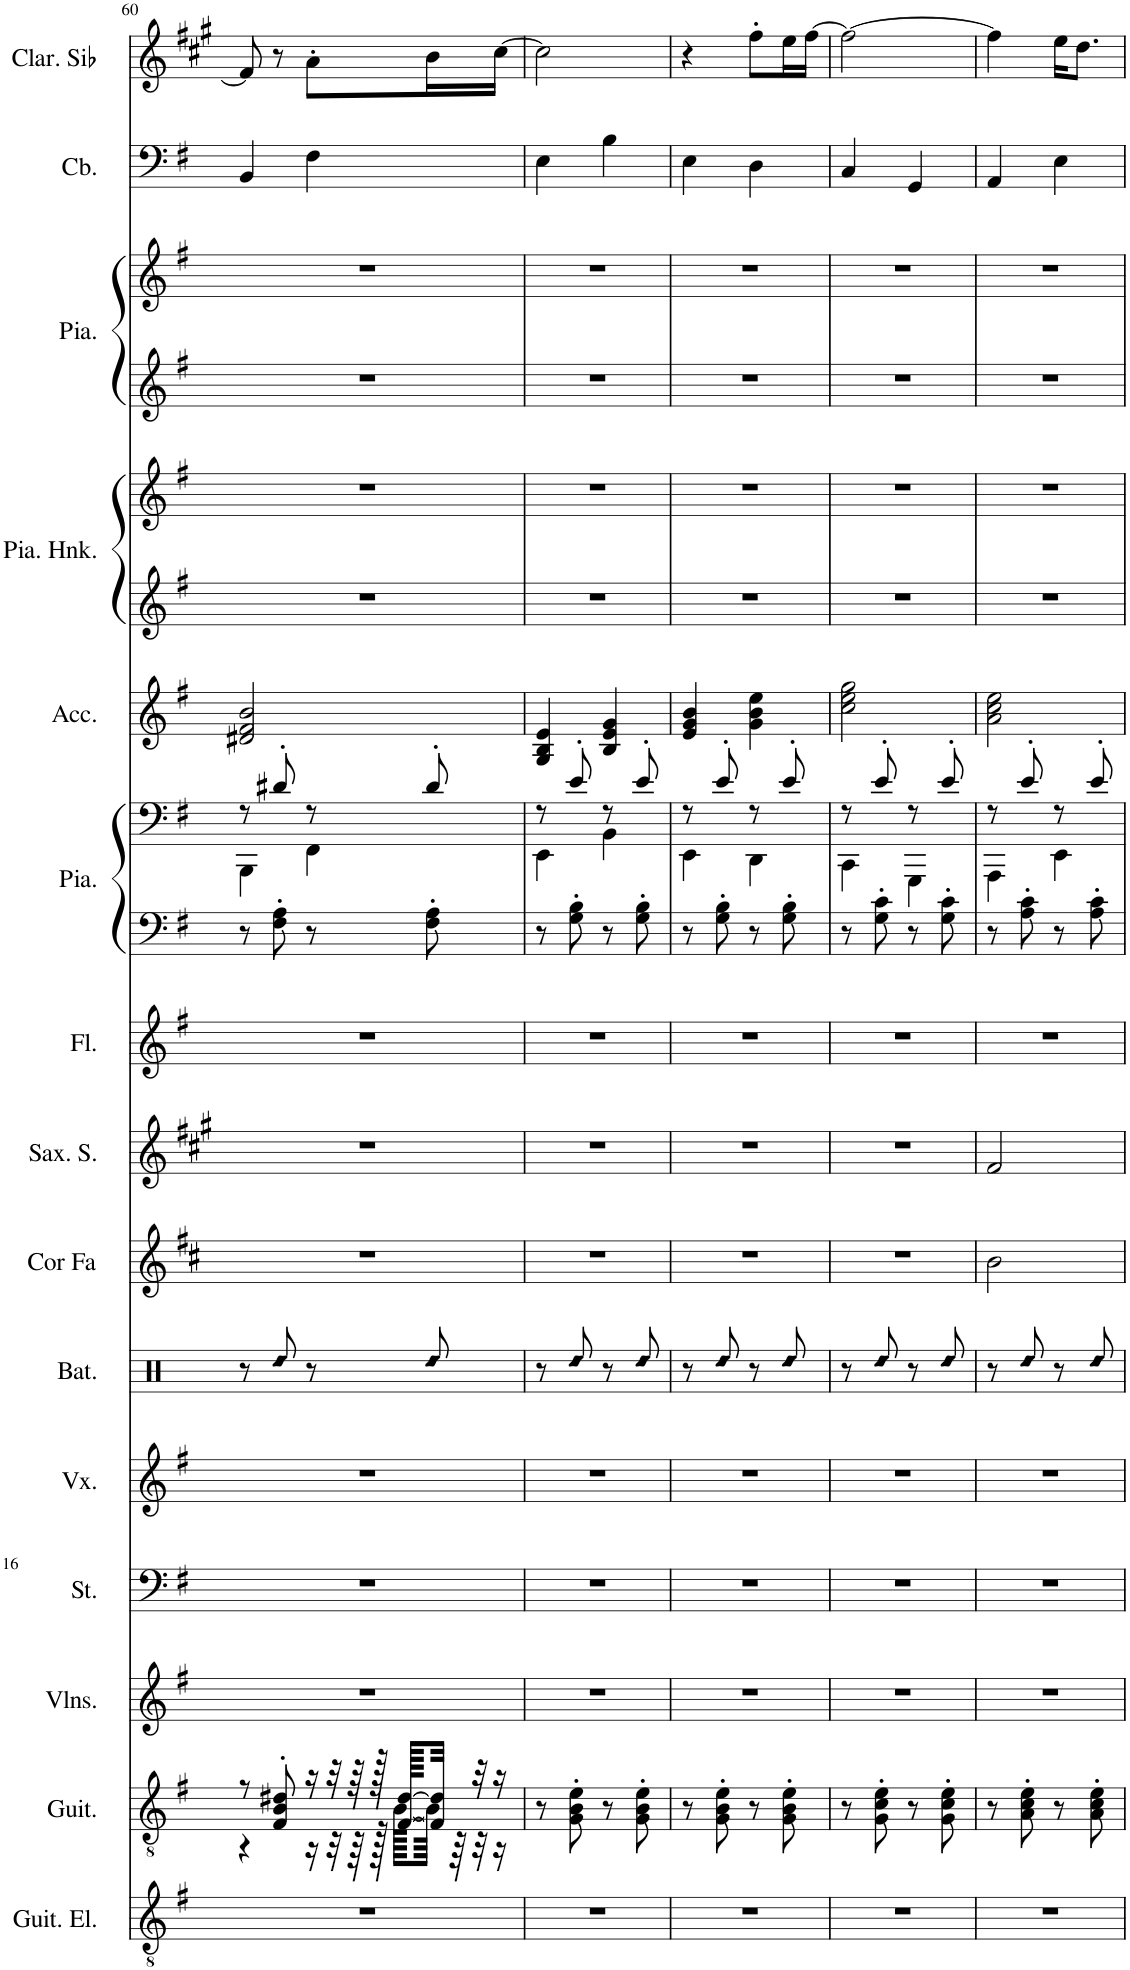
**kern	**kern	**kern	**kern	**kern	**kern	**kern	**kern	**kern	**kern	**kern	**kern	**kern	**kern	**kern	**kern	**kern	**kern
*part15	*part14	*part13	*part12	*part11	*part10	*part9	*part8	*part7	*part6	*part6	*part5	*part4	*part4	*part3	*part3	*part2	*part1
*staff18	*staff17	*staff16	*staff15	*staff14	*staff13	*staff12	*staff11	*staff10	*staff9	*staff8	*staff7	*staff6	*staff5	*staff4	*staff3	*staff2	*staff1
*I"Guitare électrique, Electric Guitar (clean)	*I"Guitare acoustique, Acoustic Guitar (steel)	*I"Violons, String Ensemble 1	*I"Cordes, String Ensemble 2	*I"Voix, Synth Choir	*I"Batterie, Drums	*I"Cor en Fa, French Horn	*I"Saxophone Soprano, Soprano Sax	*I"Flûte, Flute	*I"Piano, Bright Acoustic Piano	*	*I"Accordéon , Accordion	*I"Piano Honky Tonk, Honky-tonk Piano	*	*I"Piano, Electric Grand Piano	*	*I"Contrebasse, Acoustic Bass	*I"Clarinette en Sib, Clarinet Pipe
*I'Guit. El.	*I'Guit.	*I'Vlns.	*I'St.	*I'Vx.	*I'Bat.	*I'Cor Fa	*I'Sax. S.	*I'Fl.	*I'Pia.	*	*I'Acc.	*I'Pia. Hnk.	*	*I'Pia.	*	*I'Cb.	*I'Clar. Sib
!!LO:PB:g=z
*clefGv2	*clefGv2	*clefG2	*clefF4	*clefG2	*clefX	*clefG2	*clefG2	*clefG2	*clefF4	*clefF4	*clefG2	*clefG2	*clefG2	*clefG2	*clefG2	*clefF4	*clefG2
*	*	*	*	*	*	*Trd4c7	*Trd1c2	*	*	*	*	*	*	*	*	*Trd7c12	*Trd1c2
*k[f#]	*k[f#]	*k[f#]	*k[f#]	*k[f#]	*k[]	*k[f#c#]	*k[f#c#g#]	*k[f#]	*k[f#]	*k[f#]	*k[f#]	*k[f#]	*k[f#]	*k[f#]	*k[f#]	*k[f#]	*k[f#c#g#]
*M2/4	*M2/4	*M2/4	*M2/4	*M2/4	*M2/4	*M2/4	*M2/4	*M2/4	*M2/4	*M2/4	*M2/4	*M2/4	*M2/4	*M2/4	*M2/4	*M2/4	*M2/4
=60	=60	=60	=60	=60	=60	=60	=60	=60	=60	=60	=60	=60	=60	=60	=60	=60	=60
*	*^	*	*	*	*	*	*	*	*	*^	*	*	*	*	*	*	*
2r	8r	4r	2r	2r	2r	8r	2r	2r	2r	8r	8r	4BBB\	2d#X/ 2f#/ 2b/	2r	2r	2r	2r	4BB/	8f#/]
!	!	!	!	!	!	!LO:N:head=diamond	!	!	!	!	!	!	!	!	!	!	!	!	!
.	8F#/' 8B/' 8d#X/'	.	.	.	.	8Rdd/	.	.	.	8F#\' 8A\'	8d#X'/	.	.	.	.	.	.	.	8r
.	16r	16r	.	.	.	8r	.	.	.	8r	8r	4FF#\	.	.	.	.	.	4F#\	8a'\L
.	32r	32r	.	.	.	.	.	.	.	.	.	.	.	.	.	.	.	.	.
.	64r	64r	.	.	.	.	.	.	.	.	.	.	.	.	.	.	.	.	.
.	128r	128r	.	.	.	.	.	.	.	.	.	.	.	.	.	.	.	.	.
.	[128F#/ [128d#/KKLLL	[128B\KLLLL	.	.	.	.	.	.	.	.	.	.	.	.	.	.	.	.	.
!	!	!	!	!	!	!LO:N:head=diamond	!	!	!	!	!	!	!	!	!	!	!	!	!
.	32F#/] 32d#/]JJJ	64B\JJJJ]	.	.	.	8Rdd/	.	.	.	8F#\' 8A\'	8d#'/	.	.	.	.	.	.	.	16b\L
.	.	64r	.	.	.	.	.	.	.	.	.	.	.	.	.	.	.	.	.
.	32r	32r	.	.	.	.	.	.	.	.	.	.	.	.	.	.	.	.	.
.	16r	16r	.	.	.	.	.	.	.	.	.	.	.	.	.	.	.	.	[16cc#\JJ
*	*v	*v	*	*	*	*	*	*	*	*	*	*	*	*	*	*	*	*	*
=61	=61	=61	=61	=61	=61	=61	=61	=61	=61	=61	=61	=61	=61	=61	=61	=61	=61	=61
2r	8r	2r	2r	2r	8r	2r	2r	2r	8r	8r	4EE\	4G/ 4B/ 4e/	2r	2r	2r	2r	4E\	2cc#\]
!	!	!	!	!	!LO:N:head=diamond	!	!	!	!	!	!	!	!	!	!	!	!	!
.	8G\' 8B\' 8e\'	.	.	.	8Rdd/	.	.	.	8G\' 8B\'	8e'/	.	.	.	.	.	.	.	.
.	8r	.	.	.	8r	.	.	.	8r	8r	4BB\	4B/ 4e/ 4g/	.	.	.	.	4B\	.
!	!	!	!	!	!LO:N:head=diamond	!	!	!	!	!	!	!	!	!	!	!	!	!
.	8G\' 8B\' 8e\'	.	.	.	8Rdd/	.	.	.	8G\' 8B\'	8e'/	.	.	.	.	.	.	.	.
=62	=62	=62	=62	=62	=62	=62	=62	=62	=62	=62	=62	=62	=62	=62	=62	=62	=62	=62
2r	8r	2r	2r	2r	8r	2r	2r	2r	8r	8r	4EE\	4e/ 4g/ 4b/	2r	2r	2r	2r	4E\	4r
!	!	!	!	!	!LO:N:head=diamond	!	!	!	!	!	!	!	!	!	!	!	!	!
.	8G\' 8B\' 8e\'	.	.	.	8Rdd/	.	.	.	8G\' 8B\'	8e'/	.	.	.	.	.	.	.	.
.	8r	.	.	.	8r	.	.	.	8r	8r	4DD\	4g\ 4b\ 4ee\	.	.	.	.	4D\	8ff#'\L
!	!	!	!	!	!LO:N:head=diamond	!	!	!	!	!	!	!	!	!	!	!	!	!
.	8G\' 8B\' 8e\'	.	.	.	8Rdd/	.	.	.	8G\' 8B\'	8e'/	.	.	.	.	.	.	.	16ee\L
.	.	.	.	.	.	.	.	.	.	.	.	.	.	.	.	.	.	[16ff#\JJ
=63	=63	=63	=63	=63	=63	=63	=63	=63	=63	=63	=63	=63	=63	=63	=63	=63	=63	=63
2r	8r	2r	2r	2r	8r	2r	2r	2r	8r	8r	4CC\	2cc\ 2ee\ 2gg\	2r	2r	2r	2r	4C/	2ff#\_
!	!	!	!	!	!LO:N:head=diamond	!	!	!	!	!	!	!	!	!	!	!	!	!
.	8G\' 8c\' 8e\'	.	.	.	8Rdd/	.	.	.	8G\' 8c\'	8e'/	.	.	.	.	.	.	.	.
.	8r	.	.	.	8r	.	.	.	8r	8r	4GGG\	.	.	.	.	.	4GG/	.
!	!	!	!	!	!LO:N:head=diamond	!	!	!	!	!	!	!	!	!	!	!	!	!
.	8G\' 8c\' 8e\'	.	.	.	8Rdd/	.	.	.	8G\' 8c\'	8e'/	.	.	.	.	.	.	.	.
=64	=64	=64	=64	=64	=64	=64	=64	=64	=64	=64	=64	=64	=64	=64	=64	=64	=64	=64
2r	8r	2r	2r	2r	8r	2b\	2f#/	2r	8r	8r	4AAA\	2a\ 2cc\ 2ee\	2r	2r	2r	2r	4AA/	4ff#\]
!	!	!	!	!	!LO:N:head=diamond	!	!	!	!	!	!	!	!	!	!	!	!	!
.	8A\' 8c\' 8e\'	.	.	.	8Rdd/	.	.	.	8A\' 8c\'	8e'/	.	.	.	.	.	.	.	.
.	8r	.	.	.	8r	.	.	.	8r	8r	4EE\	.	.	.	.	.	4E\	16ee\KL
.	.	.	.	.	.	.	.	.	.	.	.	.	.	.	.	.	.	8.dd\J
!	!	!	!	!	!LO:N:head=diamond	!	!	!	!	!	!	!	!	!	!	!	!	!
.	8A\' 8c\' 8e\'	.	.	.	8Rdd/	.	.	.	8A\' 8c\'	8e'/	.	.	.	.	.	.	.	.
*	*	*	*	*	*	*	*	*	*	*v	*v	*	*	*	*	*	*	*
=	=	=	=	=	=	=	=	=	=	=	=	=	=	=	=	=	=
*-	*-	*-	*-	*-	*-	*-	*-	*-	*-	*-	*-	*-	*-	*-	*-	*-	*-
